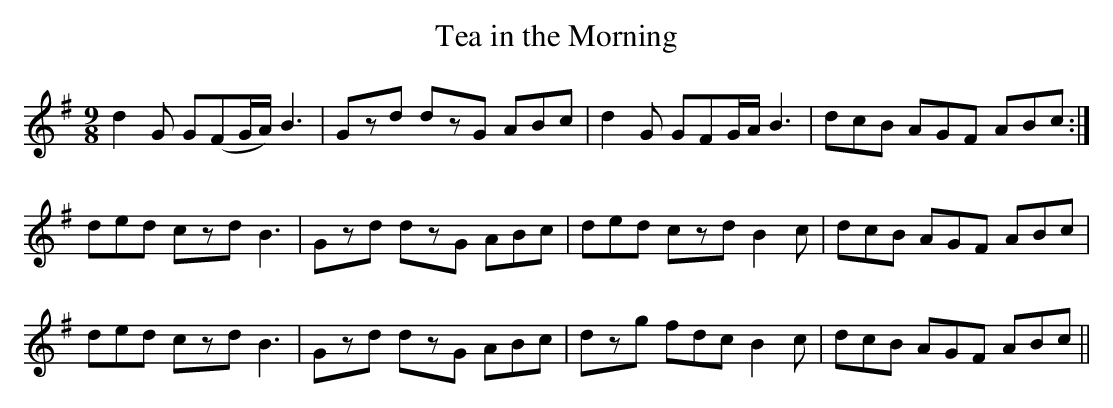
X:1
T: Tea in the Morning
M: 9/8
L: 1/8
K: G
d2G G(FG/A/) B3 | Gzd dzG ABc | d2G GFG/A/ B3 | dcB AGF ABc :|
ded czd B3 | Gzd dzG ABc | ded czd B2c | dcB AGF ABc |
ded czd B3 | Gzd dzG ABc | dzg fdc B2c | dcB AGF ABc ||
